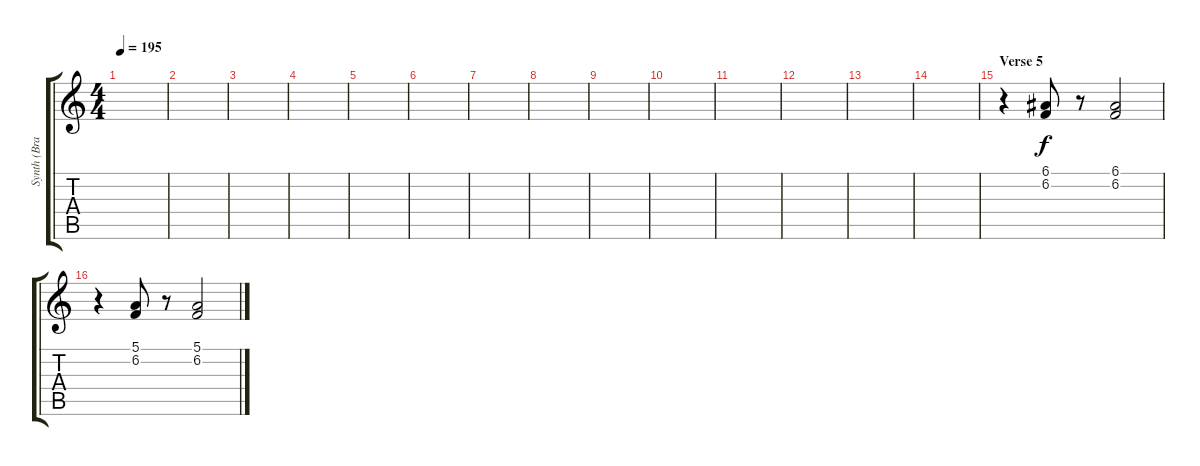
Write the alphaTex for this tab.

\track ("Synth (Brass)" "Synth (Bra") {instrument brasssection}
\staff {score tabs}
\tuning (E4 B3 G3 D3 A2 E2) {hide}
\ts (4 4)
\tempo 195
\clef g2
\ks c
|
|
|
|
|
|
|
|
|
|
|
|
|
|
\section ("" "Verse 5")
r.4 (6.1 6.2).8 r.8 (6.1 6.2).2 |
r.4 (5.1 6.2).8 r.8 (5.1 6.2).2
